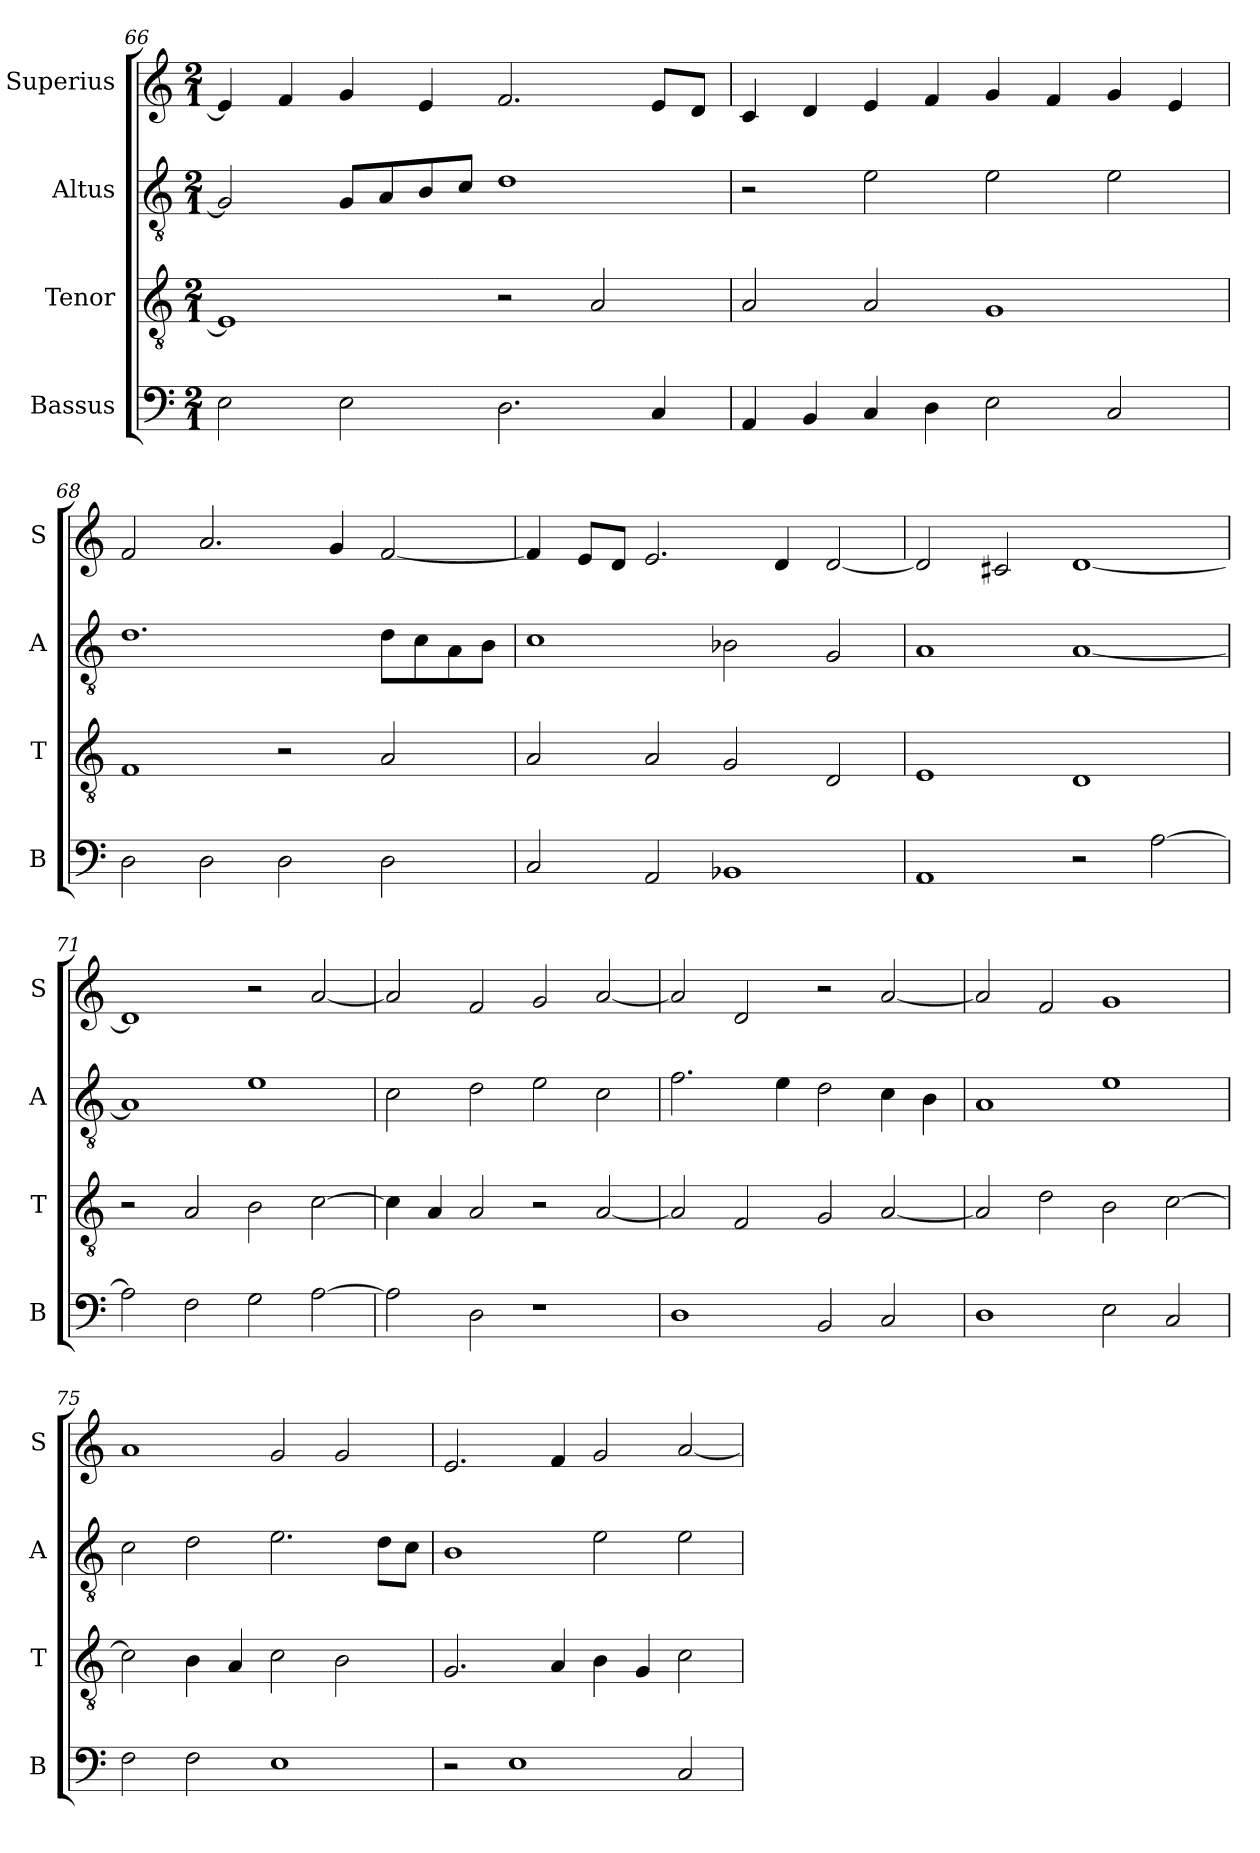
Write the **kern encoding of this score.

**kern	**kern	**kern	**kern
*part4	*part3	*part2	*part1
*staff4	*staff3	*staff2	*staff1
*I"Bassus	*I"Tenor	*I"Altus	*I"Superius
*I'B	*I'T	*I'A	*I'S
*clefF4	*clefGv2	*clefGv2	*clefG2
*k[]	*k[]	*k[]	*k[]
*C:	*C:	*C:	*C:
*M2/1	*M2/1	*M2/1	*M2/1
=66	=66	=66	=66
2E	1E]	2G]	4e]
.	.	.	4f
2E	.	8GL	4g
.	.	8A	.
.	.	8B	4e
.	.	8cJ	.
2.D	2r	1d	2.f
.	2A	.	.
4C	.	.	8eL
.	.	.	8dJ
=67	=67	=67	=67
4AA	2A	2r	4c
4BB	.	.	4d
4C	2A	2e	4e
4D	.	.	4f
2E	1G	2e	4g
.	.	.	4f
2C	.	2e	4g
.	.	.	4e
=68	=68	=68	=68
2D	1F	1.d	2f
2D	.	.	2.a
2D	2r	.	.
.	.	.	4g
2D	2A	8dL	[2f
.	.	8c	.
.	.	8A	.
.	.	8BJ	.
=69	=69	=69	=69
2C	2A	1c	4f]
.	.	.	8eL
.	.	.	8dJ
2AA	2A	.	2.e
1BB-X	2G	2B-X	.
.	.	.	4d
.	2D	2G	[2d
=70	=70	=70	=70
1AA	1E	1A	2d]
.	.	.	2c#X
2r	1D	[1A	[1d
[2A	.	.	.
=71	=71	=71	=71
2A]	2r	1A]	1d]
2F	2A	.	.
2G	2B	1e	2r
[2A	[2c	.	[2a
=72	=72	=72	=72
2A]	4c]	2c	2a]
.	4A	.	.
2D	2A	2d	2f
1r	2r	2e	2g
.	[2A	2c	[2a
=73	=73	=73	=73
1D	2A]	2.f	2a]
.	2F	.	2d
.	.	4e	.
2BB	2G	2d	2r
2C	[2A	4c	[2a
.	.	4B	.
=74	=74	=74	=74
1D	2A]	1A	2a]
.	2d	.	2f
2E	2B	1e	1g
2C	[2c	.	.
=75	=75	=75	=75
2F	2c]	2c	1a
2F	4B	2d	.
.	4A	.	.
1E	2c	2.e	2g
.	2B	.	2g
.	.	8dL	.
.	.	8cJ	.
=76	=76	=76	=76
2r	2.G	1B	2.e
1E	.	.	.
.	4A	.	4f
.	4B	2e	2g
.	4G	.	.
2C	2c	2e	[2a
=	=	=	=
*-	*-	*-	*-
